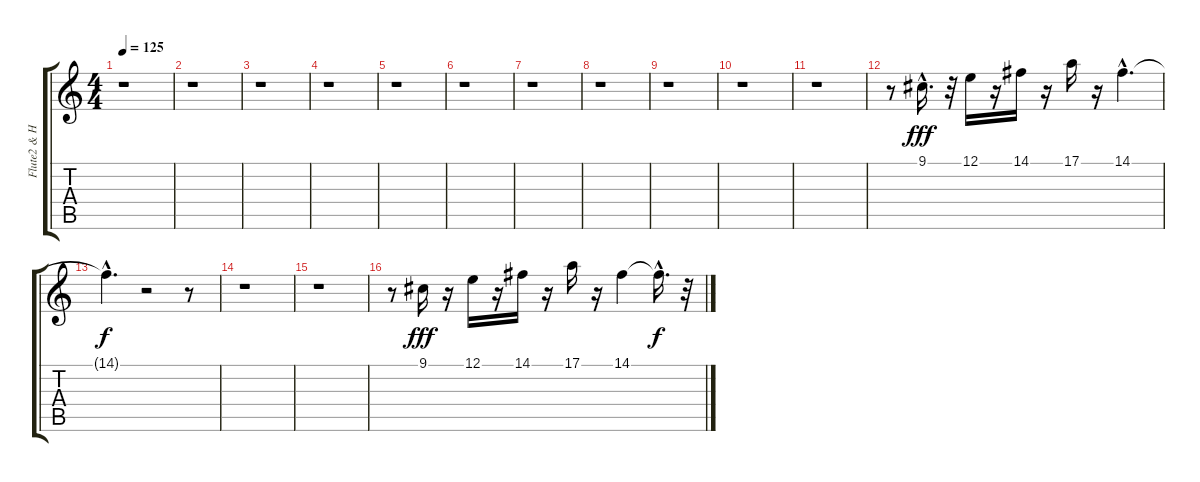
\track ("Flute2 & Horn   " "Flute2 & H") {instrument trombone}
\staff {score tabs}
\tuning (E4 B3 G3 D3 A2 E2) {hide}
\ts (4 4)
\tempo 125
\clef g2
\ks c
r.1{dy f} |
r.1 |
r.1 |
r.1 |
r.1 |
r.1 |
r.1 |
r.1 |
r.1 |
r.1 |
r.1 |
r.8 9.1{hac}.16{d dy fff instrument trombone} r.32 12.1.16 r.16 14.1.16 r.16 17.1.16 r.16 14.1{hac}.4{d} |
14.1{hac t}.4{d dy f} r.2 r.8 |
r.1 |
r.1 |
r.8 9.1.16{dy fff} r.16 12.1.16 r.16 14.1.16 r.16 17.1.16 r.16 14.1.4 14.1{hac t}.16{d dy f} r.32
